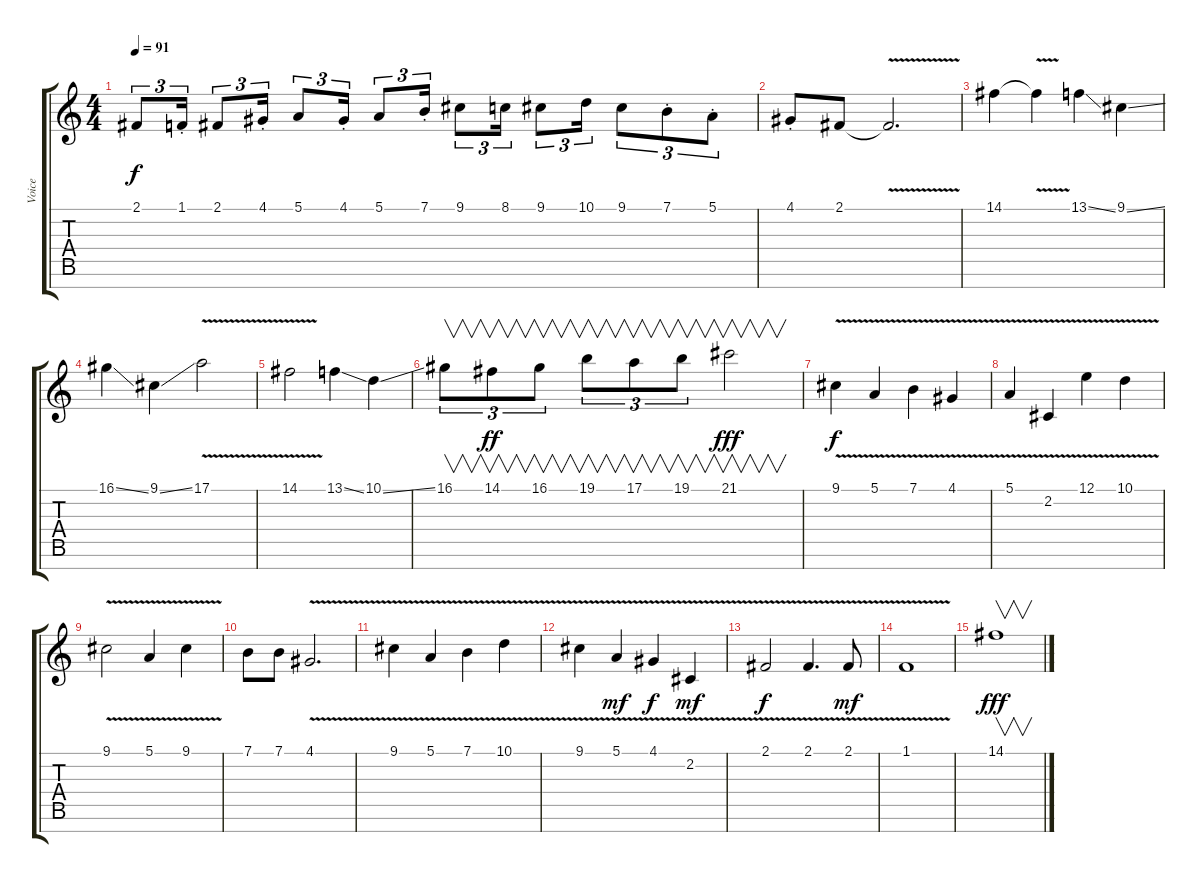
\track ("Voice" "Voice") {instrument flute}
\staff {score tabs}
\tuning (E4 B3 G3 D3 A2 E2 B1) {hide}
\ts (4 4)
\tempo 91
\clef g2
\ks c
2.1.8{tu (3 2) dy f} 1.1{st}.16{tu (3 2)} 2.1.8{tu (3 2)} 4.1{st}.16{tu (3 2)} 5.1.8{tu (3 2)} 4.1{st}.16{tu (3 2)} 5.1.8{tu (3 2)} 7.1{st}.16{tu (3 2)} 9.1.8{tu (3 2)} 8.1.16{tu (3 2)} 9.1.8{tu (3 2)} 10.1.16{tu (3 2)} 9.1.8{tu (3 2)} 7.1{st}.8{tu (3 2)} 5.1{st}.8{tu (3 2)} |
4.1{st}.8 2.1.8 2.1{v t}.2{d} |
14.1.4 14.1{v t}.4 13.1{ss}.4 9.1{ss}.4 |
16.1{ss}.4 9.1{ss}.4 17.1{v}.2 |
14.1{v}.2 13.1{ss}.4 10.1{ss}.4 |
16.1.8{v tu (3 2)} 14.1.8{v tu (3 2) dy ff} 16.1.8{v tu (3 2)} 19.1.8{v tu (3 2)} 17.1.8{v tu (3 2)} 19.1.8{v tu (3 2)} 21.1.2{v dy fff} |
9.1{v}.4{dy f} 5.1{v}.4 7.1{v}.4 4.1{v}.4 |
5.1{v}.4 2.2{v}.4 12.1{v}.4 10.1{v}.4 |
9.1{v}.2 5.1{v}.4 9.1{v}.4 |
7.1.8 7.1.8 4.1{v}.2{d} |
9.1{v}.4 5.1{v}.4 7.1{v}.4 10.1{v}.4 |
9.1{v}.4 5.1{v}.4{dy mf} 4.1{v}.4{dy f} 2.2{v}.4{dy mf} |
2.1{v}.2{dy f} 2.1{v}.4{d} 2.1{v}.8{dy mf} |
1.1{v}.1 |
14.1.1{v dy fff}
